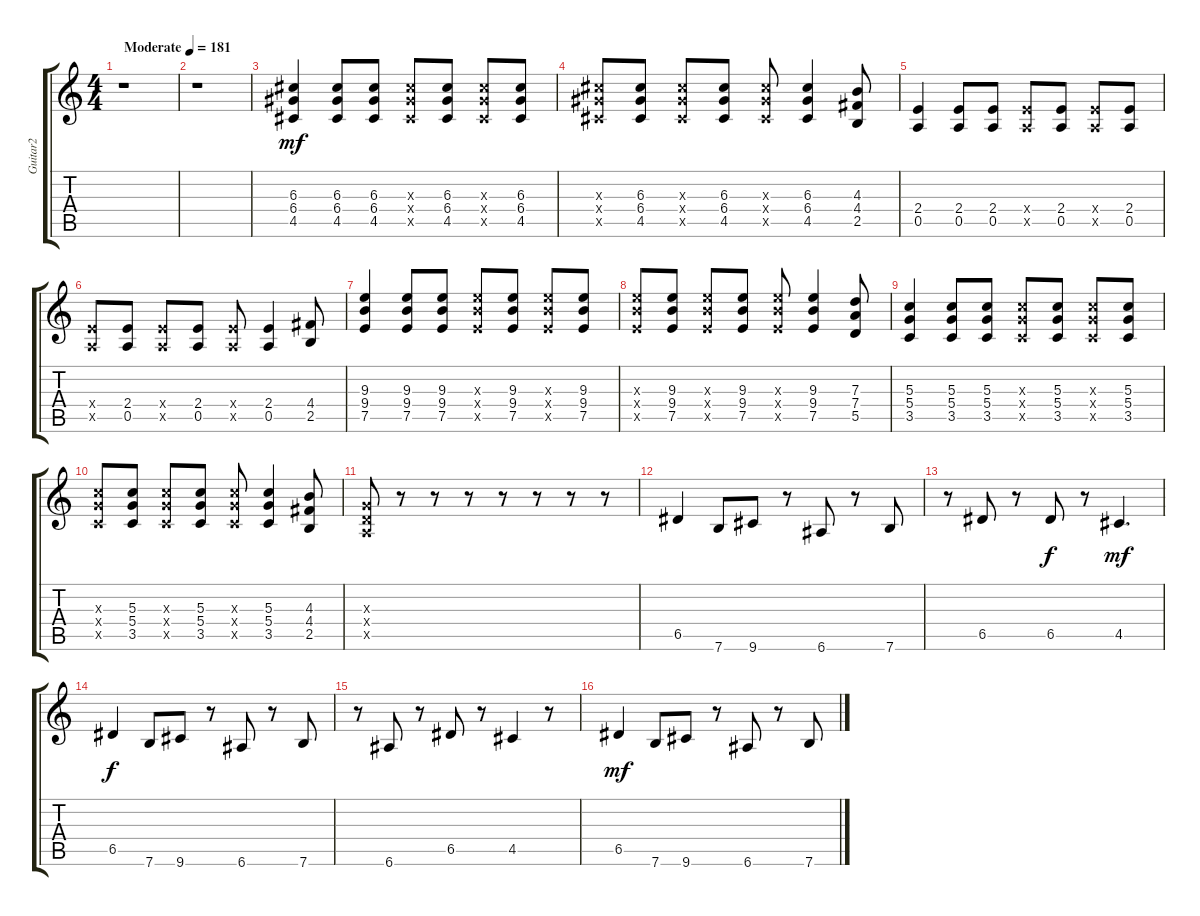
\track ("Guitar2" "Guitar2") {instrument overdrivenguitar}
\staff {score tabs}
\tuning (E4 B3 G3 D3 A2 E2) {hide}
\ts (4 4)
\tempo (181 "Moderate")
\clef g2
\ks c
r.1{dy mf instrument overdrivenguitar} |
r.1 |
(6.3 6.4 4.5).4 (6.3 6.4 4.5).8 (6.3 6.4 4.5).8 (6.3{x} 6.4{x} 4.5{x}).8 (6.3 6.4 4.5).8 (6.3{x} 6.4{x} 4.5{x}).8 (6.3 6.4 4.5).8 |
(6.3{x} 6.4{x} 4.5{x}).8 (6.3 6.4 4.5).8 (6.3{x} 6.4{x} 4.5{x}).8 (6.3 6.4 4.5).8 (6.3{x} 6.4{x} 4.5{x}).8 (6.3 6.4 4.5).4 (4.3 4.4 2.5).8 |
(2.4 0.5).4 (2.4 0.5).8 (2.4 0.5).8 (2.4{x} 0.5{x}).8 (2.4 0.5).8 (2.4{x} 0.5{x}).8 (2.4 0.5).8 |
(2.4{x} 0.5{x}).8 (2.4 0.5).8 (2.4{x} 0.5{x}).8 (2.4 0.5).8 (2.4{x} 0.5{x}).8 (2.4 0.5).4 (4.4 2.5).8 |
(9.3 9.4 7.5).4 (9.3 9.4 7.5).8 (9.3 9.4 7.5).8 (9.3{x} 9.4{x} 7.5{x}).8 (9.3 9.4 7.5).8 (9.3{x} 9.4{x} 7.5{x}).8 (9.3 9.4 7.5).8 |
(9.3{x} 9.4{x} 7.5{x}).8 (9.3 9.4 7.5).8 (9.3{x} 9.4{x} 7.5{x}).8 (9.3 9.4 7.5).8 (9.3{x} 9.4{x} 7.5{x}).8 (9.3 9.4 7.5).4 (7.3 7.4 5.5).8 |
(5.3 5.4 3.5).4 (5.3 5.4 3.5).8 (5.3 5.4 3.5).8 (5.3{x} 5.4{x} 3.5{x}).8 (5.3 5.4 3.5).8 (5.3{x} 5.4{x} 3.5{x}).8 (5.3 5.4 3.5).8 |
(5.3{x} 5.4{x} 3.5{x}).8 (5.3 5.4 3.5).8 (5.3{x} 5.4{x} 3.5{x}).8 (5.3 5.4 3.5).8 (5.3{x} 5.4{x} 3.5{x}).8 (5.3 5.4 3.5).4 (4.3 4.4 2.5).8 |
(0.3{x} 0.4{x} 0.5{x}).8 r.8 r.8 r.8 r.8 r.8 r.8 r.8 |
6.5.4 7.6.8 9.6.8 r.8 6.6.8 r.8 7.6.8 |
r.8 6.5.8 r.8 6.5.8{dy f} r.8 4.5.4{d dy mf} |
6.5.4{dy f} 7.6.8 9.6.8 r.8 6.6.8 r.8 7.6.8 |
r.8 6.6.8 r.8 6.5.8 r.8 4.5.4 r.8 |
6.5.4{dy mf} 7.6.8 9.6.8 r.8 6.6.8 r.8 7.6.8
